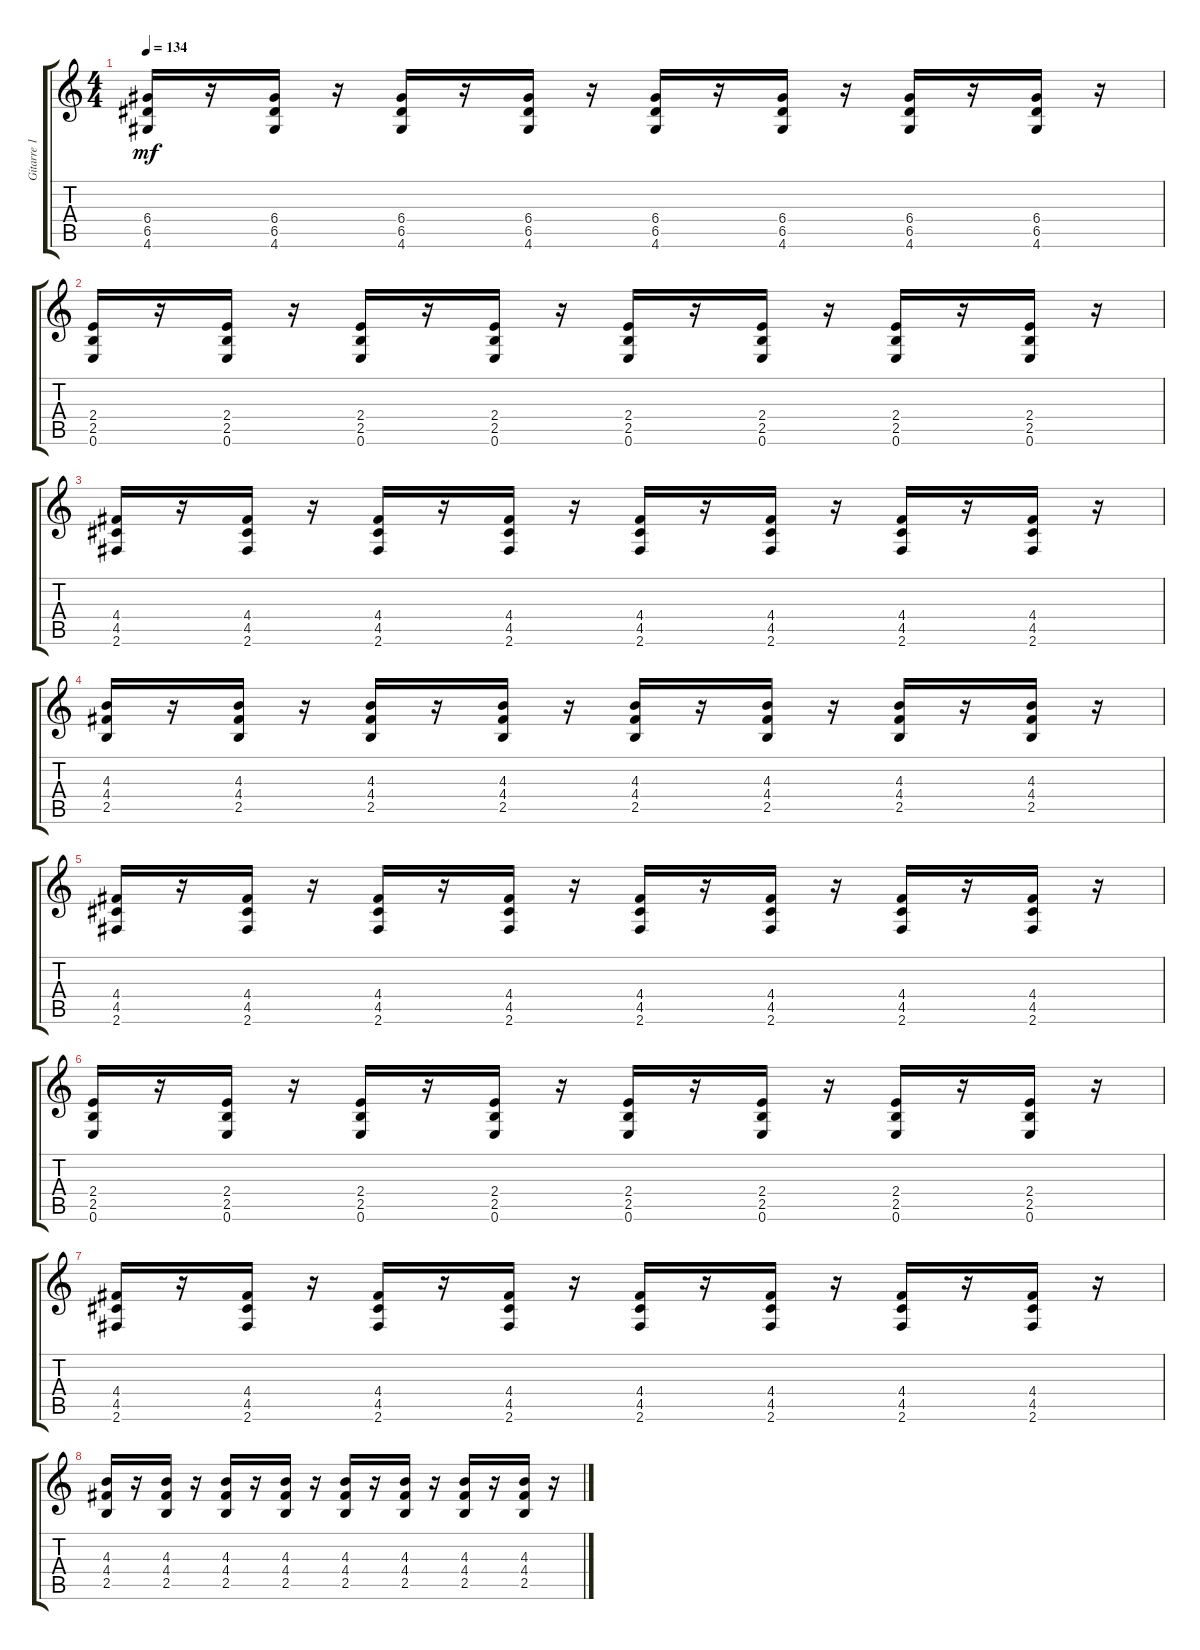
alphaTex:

\track ("Gitarre 1 - Farin Urlaub" "Gitarre 1 ") {instrument distortionguitar}
\staff {score tabs}
\tuning (E4 B3 G3 D3 A2 E2) {hide}
\ts (4 4)
\tempo 134
\clef g2
\ks c
(6.4 6.5 4.6).16{dy mf} r.16 (6.4 6.5 4.6).16 r.16 (6.4 6.5 4.6).16 r.16 (6.4 6.5 4.6).16 r.16 (6.4 6.5 4.6).16 r.16 (6.4 6.5 4.6).16 r.16 (6.4 6.5 4.6).16 r.16 (6.4 6.5 4.6).16 r.16 |
(2.4 2.5 0.6).16 r.16 (2.4 2.5 0.6).16 r.16 (2.4 2.5 0.6).16 r.16 (2.4 2.5 0.6).16 r.16 (2.4 2.5 0.6).16 r.16 (2.4 2.5 0.6).16 r.16 (2.4 2.5 0.6).16 r.16 (2.4 2.5 0.6).16 r.16 |
(4.4 4.5 2.6).16 r.16 (4.4 4.5 2.6).16 r.16 (4.4 4.5 2.6).16 r.16 (4.4 4.5 2.6).16 r.16 (4.4 4.5 2.6).16 r.16 (4.4 4.5 2.6).16 r.16 (4.4 4.5 2.6).16 r.16 (4.4 4.5 2.6).16 r.16 |
(4.3 4.4 2.5).16 r.16 (4.3 4.4 2.5).16 r.16 (4.3 4.4 2.5).16 r.16 (4.3 4.4 2.5).16 r.16 (4.3 4.4 2.5).16 r.16 (4.3 4.4 2.5).16 r.16 (4.3 4.4 2.5).16 r.16 (4.3 4.4 2.5).16 r.16 |
(4.4 4.5 2.6).16 r.16 (4.4 4.5 2.6).16 r.16 (4.4 4.5 2.6).16 r.16 (4.4 4.5 2.6).16 r.16 (4.4 4.5 2.6).16 r.16 (4.4 4.5 2.6).16 r.16 (4.4 4.5 2.6).16 r.16 (4.4 4.5 2.6).16 r.16 |
(2.4 2.5 0.6).16 r.16 (2.4 2.5 0.6).16 r.16 (2.4 2.5 0.6).16 r.16 (2.4 2.5 0.6).16 r.16 (2.4 2.5 0.6).16 r.16 (2.4 2.5 0.6).16 r.16 (2.4 2.5 0.6).16 r.16 (2.4 2.5 0.6).16 r.16 |
(4.4 4.5 2.6).16 r.16 (4.4 4.5 2.6).16 r.16 (4.4 4.5 2.6).16 r.16 (4.4 4.5 2.6).16 r.16 (4.4 4.5 2.6).16 r.16 (4.4 4.5 2.6).16 r.16 (4.4 4.5 2.6).16 r.16 (4.4 4.5 2.6).16 r.16 |
(4.3 4.4 2.5).16 r.16 (4.3 4.4 2.5).16 r.16 (4.3 4.4 2.5).16 r.16 (4.3 4.4 2.5).16 r.16 (4.3 4.4 2.5).16 r.16 (4.3 4.4 2.5).16 r.16 (4.3 4.4 2.5).16 r.16 (4.3 4.4 2.5).16 r.16
